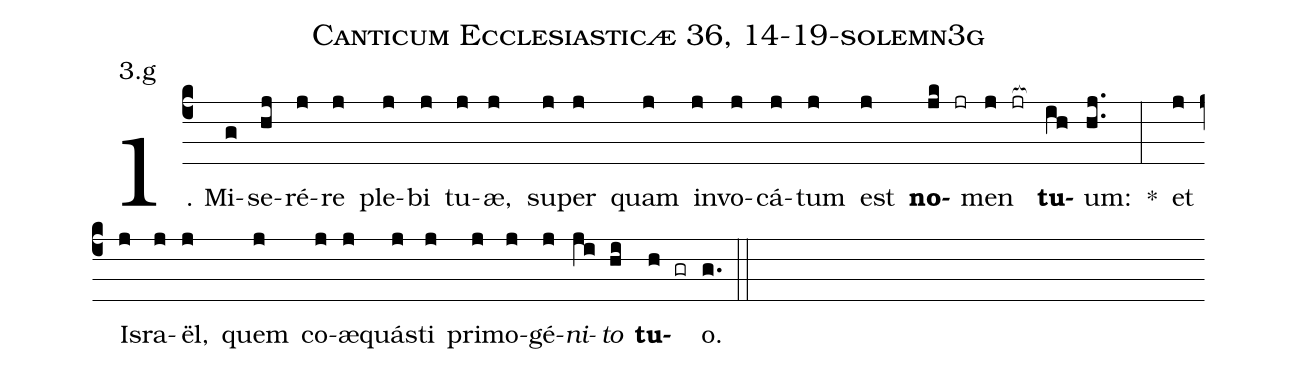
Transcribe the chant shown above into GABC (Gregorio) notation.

name: Canticum Ecclesiasticæ 36, 14-19-solemn3g;
annotation: 3.g;
%%
(c4)1. Mi(g)se(hj)ré(j)re(j) ple(j)bi(j) tu(j)æ,(j) su(j)per(j) quam(j) in(j)vo(j)cá(j)tum(j) est(j) <b>no</b>(jk jr)men(j jr[ocb:1{]) <b>tu</b>(ih[ocb:0}])um:(hj..) *(:) et(j) Is(j)ra(j)ël,(j) quem(j) co(j)æ(j)quás(j)ti(j) pri(j)mo(j)gé(j)<i>ni</i>(ji)<i>to</i>(hi) <b>tu</b>(h gr)o.(g.) (::)
